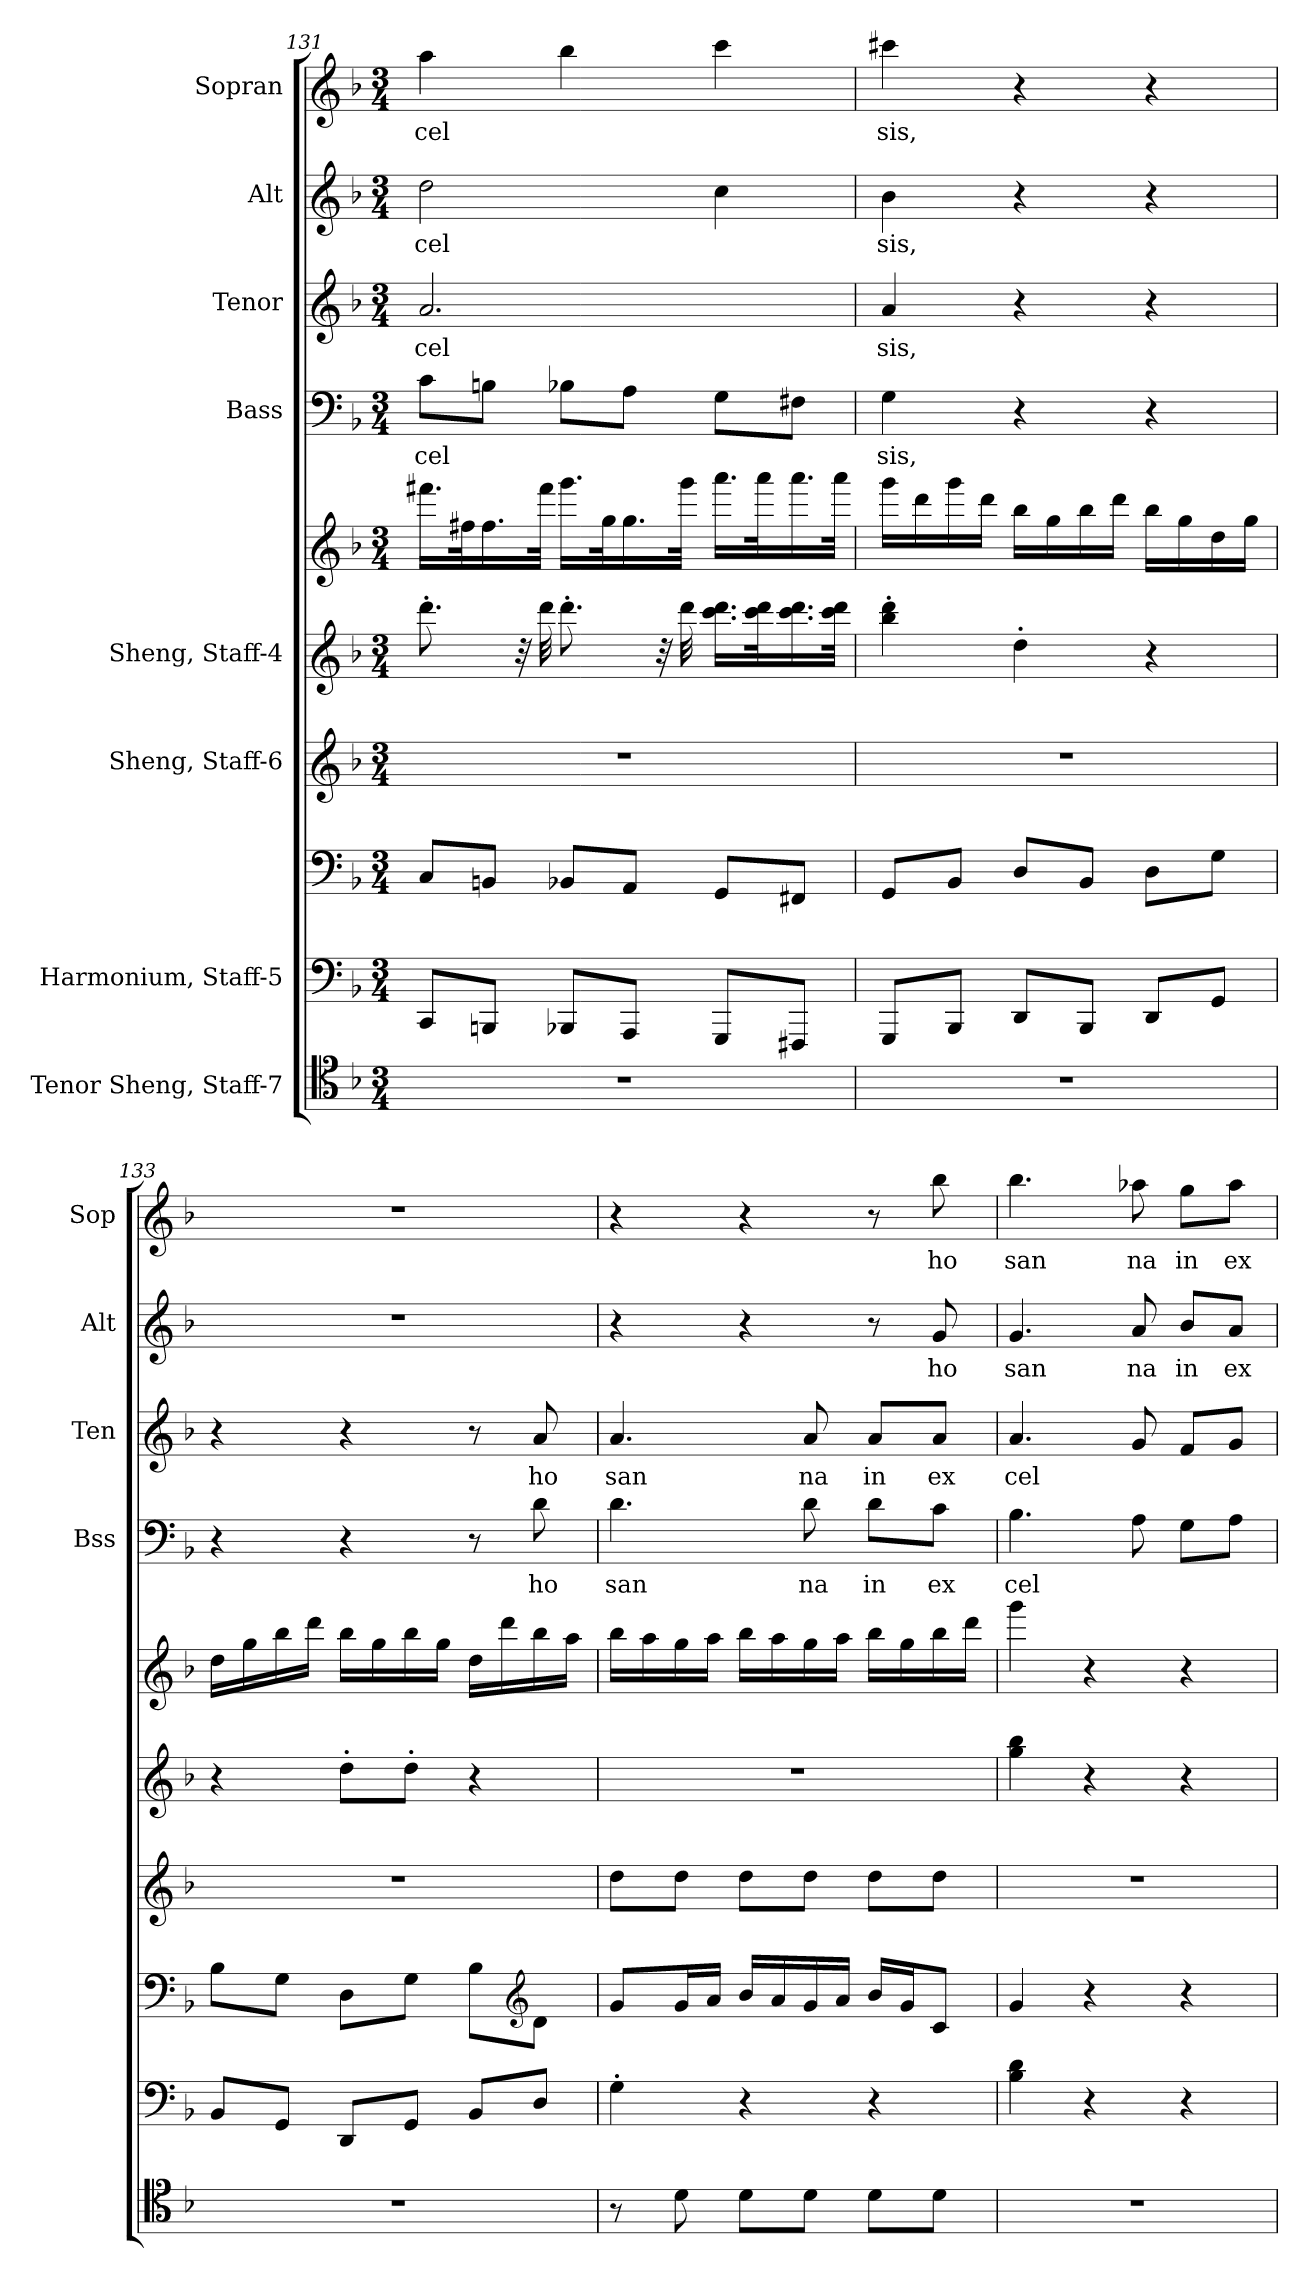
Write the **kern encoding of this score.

**kern	**kern	**kern	**kern	**kern	**kern	**kern	**text	**kern	**text	**kern	**text	**kern	**text
*part8	*part7	*part7	*part6	*part5	*part5	*part4	*part4	*part3	*part3	*part2	*part2	*part1	*part1
*staff10	*staff9	*staff8	*staff7	*staff6	*staff5	*staff4	*staff4	*staff3	*staff3	*staff2	*staff2	*staff1	*staff1
*I"Tenor Sheng, Staff-7	*I"Harmonium, Staff-5	*	*I"Sheng, Staff-6	*I"Sheng, Staff-4	*	*I"Bass	*	*I"Tenor	*	*I"Alt	*	*I"Sopran	*
*	*	*	*	*	*	*I'Bss	*	*I'Ten	*	*I'Alt	*	*I'Sop	*
*clefC4	*clefF4	*clefF4	*clefG2	*clefG2	*clefG2	*clefF4	*	*clefG2	*	*clefG2	*	*clefG2	*
*	*	*	*	*	*	*	*	*ITrd4c7	*	*	*	*ITrd2c3	*
*k[b-]	*k[b-]	*k[b-]	*k[b-]	*k[b-]	*k[b-]	*k[b-]	*	*k[b-e-]	*	*k[b-]	*	*k[f#c#]	*
*M3/4	*M3/4	*M3/4	*M3/4	*M3/4	*M3/4	*M3/4	*	*M3/4	*	*M3/4	*	*M3/4	*
=131	=131	=131	=131	=131	=131	=131	=131	=131	=131	=131	=131	=131	=131
2.r	8CC/L	8C/L	2.r	8.ddd'\	16.fff#X\LL	8c\L	cel	2.d/	cel	2dd\	cel	4ff#\	cel
.	.	.	.	.	32ff#X\K	.	.	.	.	.	.	.	.
.	8BBBn/J	8BBn/J	.	.	16.ff#\	8Bn\J	.	.	.	.	.	.	.
.	.	.	.	32r	.	.	.	.	.	.	.	.	.
.	.	.	.	32ddd\	32fff#\JJk	.	.	.	.	.	.	.	.
.	8BBB-X/L	8BB-X/L	.	8.ddd'\	16.ggg\LL	8B-X\L	.	.	.	.	.	4gg\	.
.	.	.	.	.	32gg\K	.	.	.	.	.	.	.	.
.	8AAA/J	8AA/J	.	.	16.gg\	8A\J	.	.	.	.	.	.	.
.	.	.	.	32r	.	.	.	.	.	.	.	.	.
.	.	.	.	32ddd\	32ggg\JJk	.	.	.	.	.	.	.	.
.	8GGG/L	8GG/L	.	16.ccc\ 16.ddd\LL	16.aaa\LL	8G\L	.	.	.	4cc\	.	4aa\	.
.	.	.	.	32ccc\ 32ddd\K	32aaa\K	.	.	.	.	.	.	.	.
.	8FFF#X/J	8FF#X/J	.	16.ccc\ 16.ddd\	16.aaa\	8F#X\J	.	.	.	.	.	.	.
.	.	.	.	32ccc\ 32ddd\JJk	32aaa\JJk	.	.	.	.	.	.	.	.
!!LO:PB:g=z
=132	=132	=132	=132	=132	=132	=132	=132	=132	=132	=132	=132	=132	=132
2.r	8GGG/L	8GG/L	2.r	4bb-\' 4ddd\'	16ggg\LL	4G\	sis,	4d/	sis,	4b-\	sis,	4aa#X\	sis,
.	.	.	.	.	16ddd\	.	.	.	.	.	.	.	.
.	8BBB-/J	8BB-/J	.	.	16ggg\	.	.	.	.	.	.	.	.
.	.	.	.	.	16ddd\JJ	.	.	.	.	.	.	.	.
.	8DD/L	8D/L	.	4dd'\	16bb-\LL	4r	.	4r	.	4r	.	4r	.
.	.	.	.	.	16gg\	.	.	.	.	.	.	.	.
.	8BBB-/J	8BB-/J	.	.	16bb-\	.	.	.	.	.	.	.	.
.	.	.	.	.	16ddd\JJ	.	.	.	.	.	.	.	.
.	8DD/L	8D\L	.	4r	16bb-\LL	4r	.	4r	.	4r	.	4r	.
.	.	.	.	.	16gg\	.	.	.	.	.	.	.	.
.	8GG/J	8G\J	.	.	16dd\	.	.	.	.	.	.	.	.
.	.	.	.	.	16gg\JJ	.	.	.	.	.	.	.	.
=133	=133	=133	=133	=133	=133	=133	=133	=133	=133	=133	=133	=133	=133
2.r	8BB-/L	8B-\L	2.r	4r	16dd\LL	4r	.	4r	.	2.r	.	2.r	.
.	.	.	.	.	16gg\	.	.	.	.	.	.	.	.
.	8GG/J	8G\J	.	.	16bb-\	.	.	.	.	.	.	.	.
.	.	.	.	.	16ddd\JJ	.	.	.	.	.	.	.	.
.	8DD/L	8D\L	.	8dd'\L	16bb-\LL	4r	.	4r	.	.	.	.	.
.	.	.	.	.	16gg\	.	.	.	.	.	.	.	.
.	8GG/J	8G\J	.	8dd'\J	16bb-\	.	.	.	.	.	.	.	.
.	.	.	.	.	16gg\JJ	.	.	.	.	.	.	.	.
.	8BB-/L	8B-\L	.	4r	16dd\LL	8r	.	8r	.	.	.	.	.
.	.	.	.	.	16ddd\	.	.	.	.	.	.	.	.
*	*	*clefG2	*	*	*	*	*	*	*	*	*	*	*
.	8D/J	8d\J	.	.	16bb-\	8d\	ho	8d/	ho	.	.	.	.
.	.	.	.	.	16aa\JJ	.	.	.	.	.	.	.	.
!!LO:PB:g=z
=134	=134	=134	=134	=134	=134	=134	=134	=134	=134	=134	=134	=134	=134
8r	4G'\	8g/L	8dd\L	2.r	16bb-\LL	4.d\	san	4.d/	san	4r	.	4r	.
.	.	.	.	.	16aa\	.	.	.	.	.	.	.	.
8d\	.	16g/L	8dd\J	.	16gg\	.	.	.	.	.	.	.	.
.	.	16a/JJ	.	.	16aa\JJ	.	.	.	.	.	.	.	.
8d\L	4r	16b-/LL	8dd\L	.	16bb-\LL	.	.	.	.	4r	.	4r	.
.	.	16a/	.	.	16aa\	.	.	.	.	.	.	.	.
8d\J	.	16g/	8dd\J	.	16gg\	8d\	na	8d/	na	.	.	.	.
.	.	16a/JJ	.	.	16aa\JJ	.	.	.	.	.	.	.	.
8d\L	4r	16b-/LL	8dd\L	.	16bb-\LL	8d\L	in	8d/L	in	8r	.	8r	.
.	.	16g/J	.	.	16gg\	.	.	.	.	.	.	.	.
8d\J	.	8c/J	8dd\J	.	16bb-\	8c\J	ex	8d/J	ex	8g/	ho	8gg\	ho
.	.	.	.	.	16ddd\JJ	.	.	.	.	.	.	.	.
=135	=135	=135	=135	=135	=135	=135	=135	=135	=135	=135	=135	=135	=135
2.r	4B-\ 4d\	4g/	2.r	4gg\ 4bb-\	4ggg\	4.B-\	cel	4.d/	cel	4.g/	san	4.gg\	san
.	4r	4r	.	4r	4r	.	.	.	.	.	.	.	.
.	.	.	.	.	.	8A\	.	8c/	.	8a/	na	8ffn\	na
.	4r	4r	.	4r	4r	8G\L	.	8B-/L	.	8b-/L	in	8ee\L	in
.	.	.	.	.	.	8A\J	.	8c/J	.	8a/J	ex	8ff\J	ex
=	=	=	=	=	=	=	=	=	=	=	=	=	=
*-	*-	*-	*-	*-	*-	*-	*-	*-	*-	*-	*-	*-	*-
